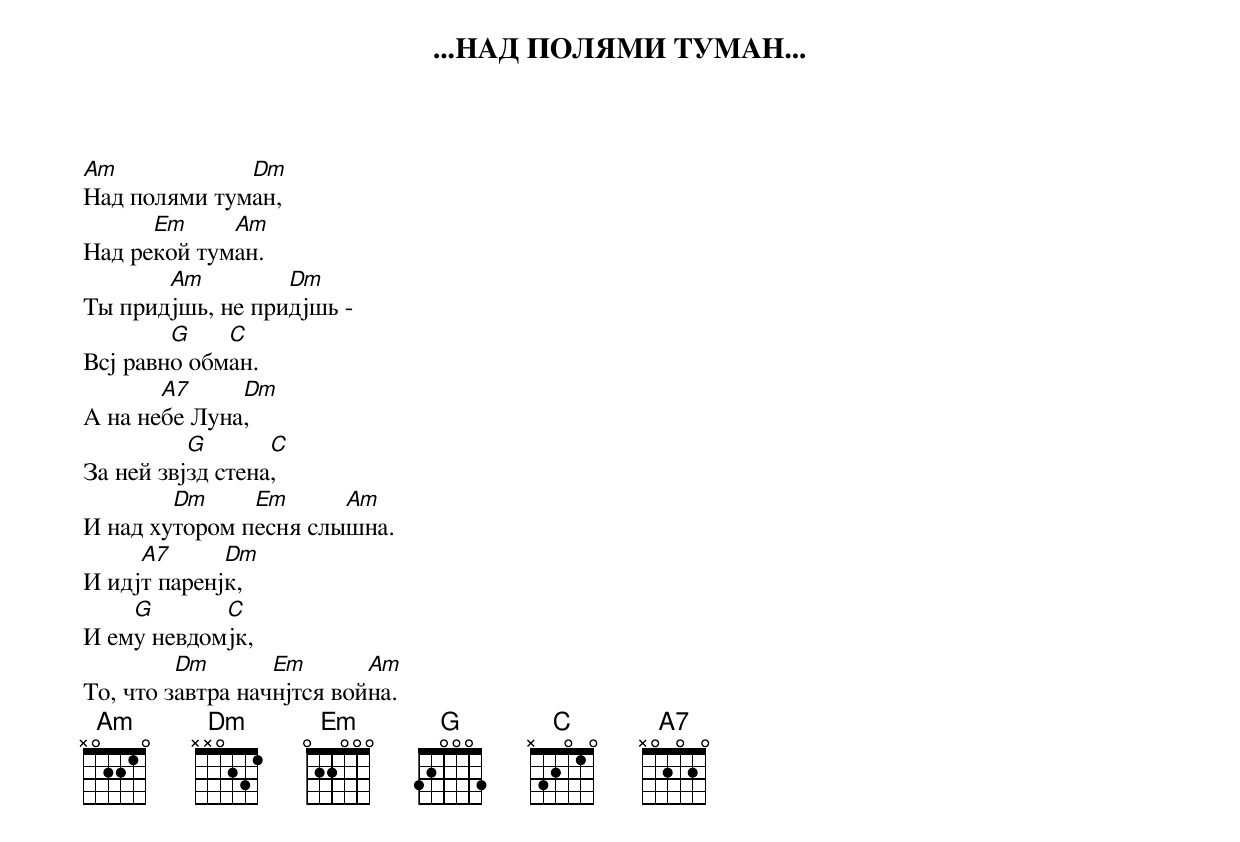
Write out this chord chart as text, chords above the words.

     ...НАД ПОЛЯМИ ТУМАН...

Am            Dm
Над полями туман,
      Em     Am
Над рекой туман.
       Am         Dm
Ты придјшь, не придјшь -
        G    C
Всј равно обман.
       A7     Dm
А на небе Луна,
          G       C
За ней звјзд стена,
        Dm     Em      Am
И над хутором песня слышна.
     A7      Dm
И идјт паренјк,
    G       C
И ему невдомјк,
         Dm       Em       Am
То, что завтра начнјтся война.
